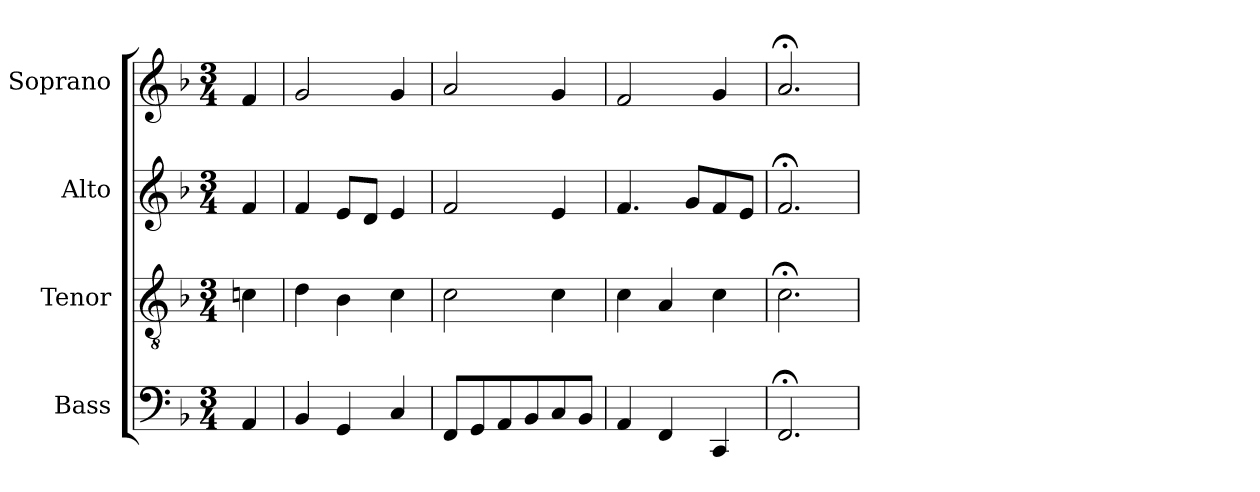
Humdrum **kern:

**kern	**kern	**kern	**kern
*part4	*part3	*part2	*part1
*staff4	*staff3	*staff2	*staff1
*I"Bass	*I"Tenor	*I"Alto	*I"Soprano
*I'B	*I'T	*I'A	*I'S
*clefF4	*clefGv2	*clefG2	*clefG2
*k[b-]	*k[b-]	*k[b-]	*k[b-]
*F:	*F:	*F:	*F:
*M3/4	*M3/4	*M3/4	*M3/4
*MM100	*MM100	*MM100	*MM100
=	=	=	=
4AA	4cn	4f	4f
=13	=13	=13	=13
4BB-	4d	4f	2g
4GG	4B-	8eL	.
.	.	8dJ	.
4C	4c	4e	4g
=14	=14	=14	=14
8FFL	2c	2f	2a
8GG	.	.	.
8AA	.	.	.
8BB-	.	.	.
8C	4c	4e	4g
8BB-J	.	.	.
=15	=15	=15	=15
4AA	4c	4.f	2f
4FF	4A	.	.
.	.	8gL	.
4CC	4c	8f	4g
.	.	8eJ	.
=16	=16	=16	=16
2.FF;<	2.c;<	2.f;<	2.a;<
=	=	=	=
*-	*-	*-	*-
